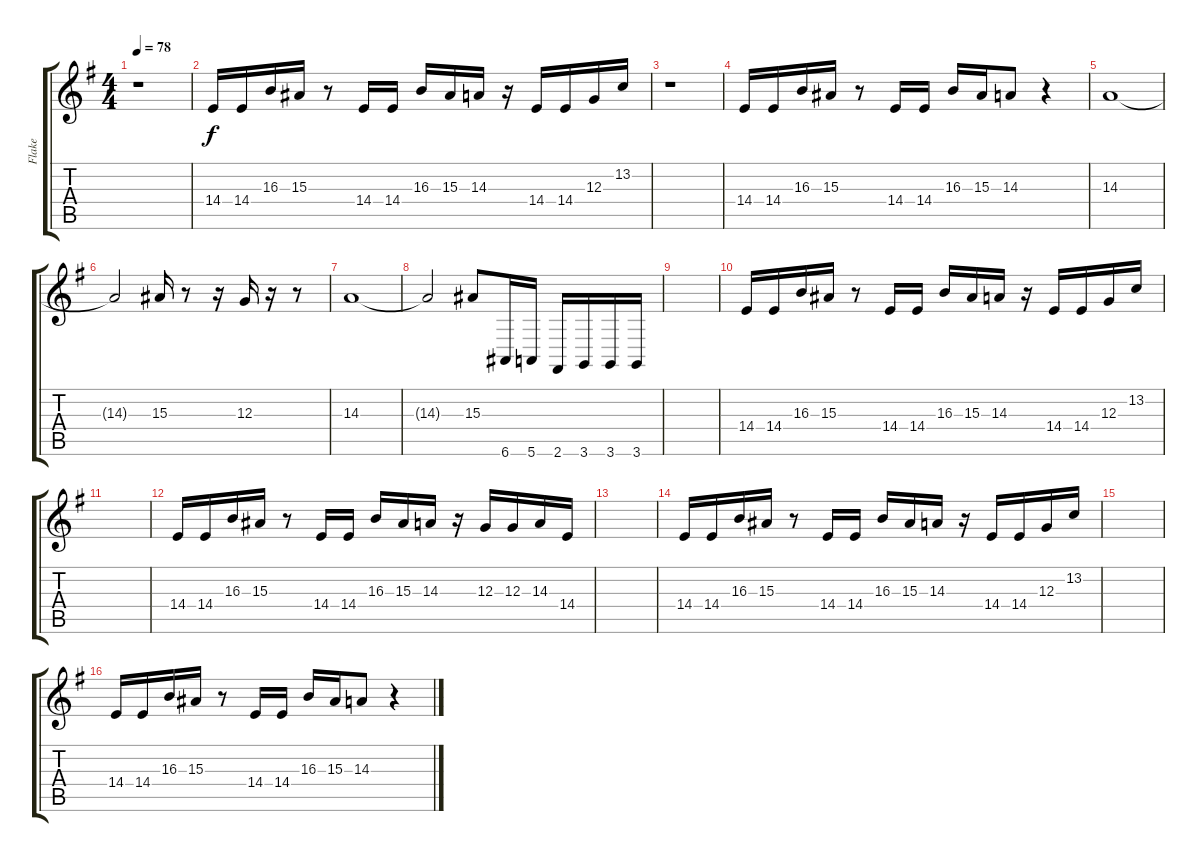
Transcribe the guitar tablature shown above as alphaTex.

\track ("Flake" "Flake") {instrument stringensemble1}
\staff {score tabs}
\tuning (E4 B3 G3 D3 A2 E2) {hide}
\ts (4 4)
\tempo 78
\clef g2
\ks g
r.1{dy f} |
14.4.16 14.4.16 16.3.16 15.3.16 r.8 14.4.16 14.4.16 16.3.16 15.3.16 14.3.16 r.16 14.4.16 14.4.16 12.3.16 13.2.16 |
r.1 |
14.4.16 14.4.16 16.3.16 15.3.16 r.8 14.4.16 14.4.16 16.3.16 15.3.16 14.3.8 r.4 |
14.3.1 |
14.3{t}.2 15.3.16 r.8 r.16 12.3.16 r.16 r.8 |
14.3.1 |
14.3{t}.2 15.3.8 6.6.16 5.6.16 2.6.16 3.6.16 3.6.16 3.6.16 |
|
14.4.16 14.4.16 16.3.16 15.3.16 r.8 14.4.16 14.4.16 16.3.16 15.3.16 14.3.16 r.16 14.4.16 14.4.16 12.3.16 13.2.16 |
|
14.4.16 14.4.16 16.3.16 15.3.16 r.8 14.4.16 14.4.16 16.3.16 15.3.16 14.3.16 r.16 12.3.16 12.3.16 14.3.16 14.4.16 |
|
14.4.16 14.4.16 16.3.16 15.3.16 r.8 14.4.16 14.4.16 16.3.16 15.3.16 14.3.16 r.16 14.4.16 14.4.16 12.3.16 13.2.16 |
|
14.4.16 14.4.16 16.3.16 15.3.16 r.8 14.4.16 14.4.16 16.3.16 15.3.16 14.3.8 r.4
